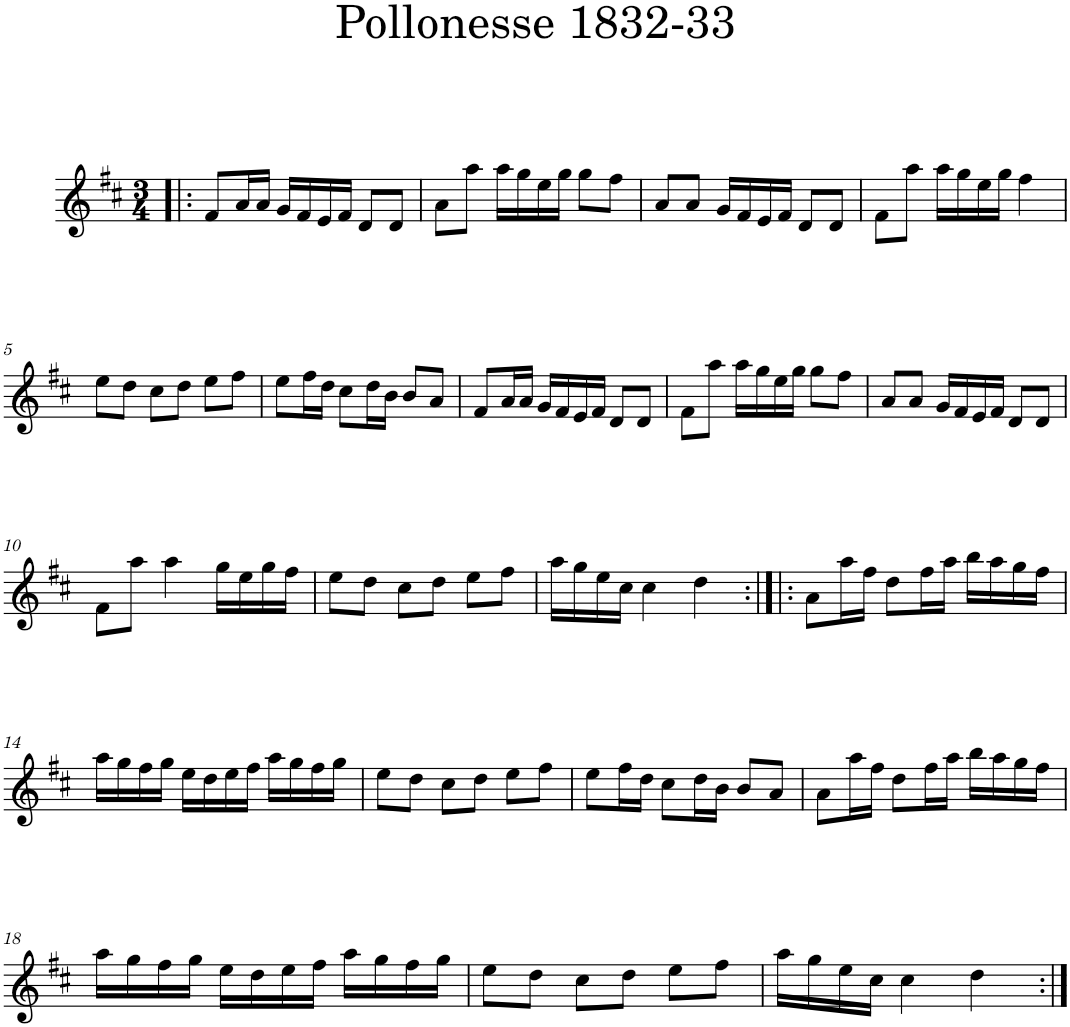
**kern
*part1
*staff1
*I"Piano
*I'Pno
*clefG2
*k[f#c#]
*D:
*M3/4
=1!|:
8f#/L
16a/L
16a/JJ
16g/LL
16f#/
16e/
16f#/JJ
8d/L
8d/J
=2
8a\L
8aa\J
16aa\LL
16gg\
16ee\
16gg\JJ
8gg\L
8ff#\J
=3
8a/L
8a/J
16g/LL
16f#/
16e/
16f#/JJ
8d/L
8d/J
=4
8f#\L
8aa\J
16aa\LL
16gg\
16ee\
16gg\JJ
4ff#\
!!LO:LB:g=z
=5
8ee\L
8dd\J
8cc#\L
8dd\J
8ee\L
8ff#\J
=6
8ee\L
16ff#\L
16dd\JJ
8cc#\L
16dd\L
16b\JJ
8b/L
8a/J
=7
8f#/L
16a/L
16a/JJ
16g/LL
16f#/
16e/
16f#/JJ
8d/L
8d/J
=8
8f#\L
8aa\J
16aa\LL
16gg\
16ee\
16gg\JJ
8gg\L
8ff#\J
=9
8a/L
8a/J
16g/LL
16f#/
16e/
16f#/JJ
8d/L
8d/J
!!LO:LB:g=z
=10
8f#\L
8aa\J
4aa\
16gg\LL
16ee\
16gg\
16ff#\JJ
=11
8ee\L
8dd\J
8cc#\L
8dd\J
8ee\L
8ff#\J
=12
16aa\LL
16gg\
16ee\
16cc#\JJ
4cc#\
4dd\
=13:|!|:
8a\L
16aa\L
16ff#\JJ
8dd\L
16ff#\L
16aa\JJ
16bb\LL
16aa\
16gg\
16ff#\JJ
!!LO:LB:g=z
=14
16aa\LL
16gg\
16ff#\
16gg\JJ
16ee\LL
16dd\
16ee\
16ff#\JJ
16aa\LL
16gg\
16ff#\
16gg\JJ
=15
8ee\L
8dd\J
8cc#\L
8dd\J
8ee\L
8ff#\J
=16
8ee\L
16ff#\L
16dd\JJ
8cc#\L
16dd\L
16b\JJ
8b/L
8a/J
=17
8a\L
16aa\L
16ff#\JJ
8dd\L
16ff#\L
16aa\JJ
16bb\LL
16aa\
16gg\
16ff#\JJ
!!LO:LB:g=z
=18
16aa\LL
16gg\
16ff#\
16gg\JJ
16ee\LL
16dd\
16ee\
16ff#\JJ
16aa\LL
16gg\
16ff#\
16gg\JJ
=19
8ee\L
8dd\J
8cc#\L
8dd\J
8ee\L
8ff#\J
=20
16aa\LL
16gg\
16ee\
16cc#\JJ
4cc#\
4dd\
=:|!
*-
